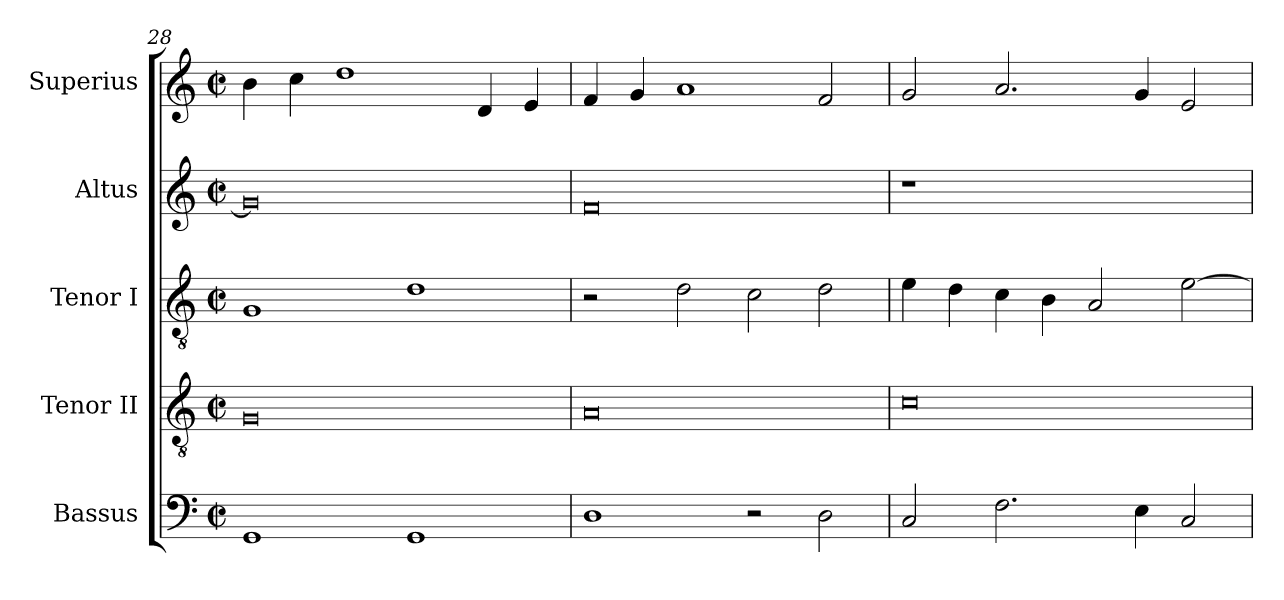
**kern	**kern	**kern	**kern	**kern
*part5	*part4	*part3	*part2	*part1
*staff5	*staff4	*staff3	*staff2	*staff1
*I"Bassus	*I"Tenor II	*I"Tenor I	*I"Altus	*I"Superius
*I'B.	*	*	*	*I'S.
*clefF4	*clefGv2	*clefGv2	*clefG2	*clefG2
*	*ITrd7c12	*ITrd7c12	*	*
*k[]	*k[]	*k[]	*k[]	*k[]
*C:	*C:	*C:	*C:	*C:
*M2/2	*M2/2	*M2/2	*M2/2	*M2/2
*met(c|)	*met(c|)	*met(c|)	*met(c|)	*met(c|)
=28	=28	=28	=28	=28
1GGi	0GGi	1GGi	0gi]	4bi\
.	.	.	.	4cci\
.	.	.	.	1ddi
1GGi	.	1Di	.	.
.	.	.	.	4di/
.	.	.	.	4ei/
=29	=29	=29	=29	=29
1Di	0AAi	2r	0fi	4fi/
.	.	.	.	4gi/
.	.	2Di\	.	1ai
2r	.	2Ci\	.	.
2Di\	.	2Di\	.	2fi/
=30	=30	=30	=30	=30
!	!	!	!LO:N:vis=1	!
2Ci/	0Ci	4Ei\	1r	2gi/
.	.	4Di\	.	.
2.Fi\	.	4Ci\	.	2.ai/
.	.	4BBi\	.	.
.	.	2AAi/	1ryy	.
4Ei\	.	.	.	4gi/
2Ci/	.	[>2Ei\	.	2ei/
=	=	=	=	=
*-	*-	*-	*-	*-
